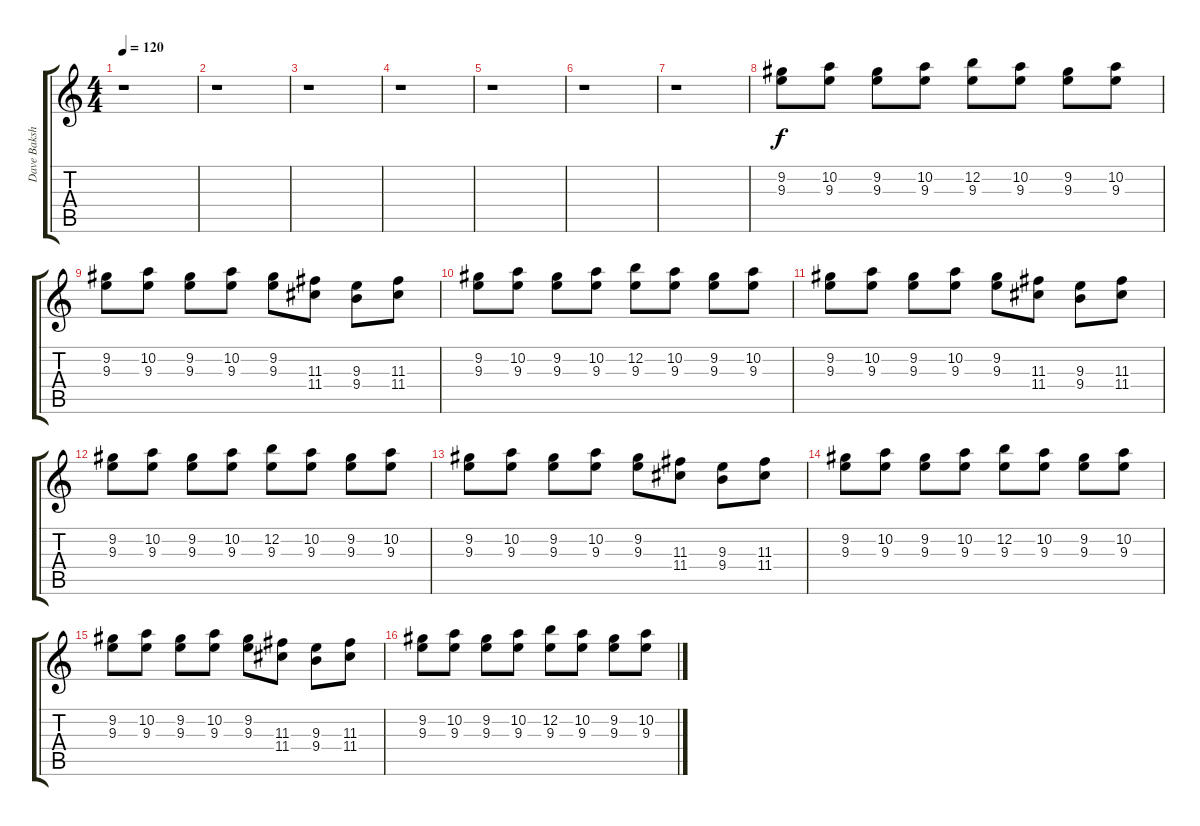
\track ("Dave Baksh (DAVE BROWNSOUND)" "Dave Baksh") {instrument overdrivenguitar}
\staff {score tabs}
\tuning (E4 B3 G3 D3 A2 E2) {hide}
\ts (4 4)
\tempo 120
\clef g2
\ks c
r.1{dy f} |
r.1 |
r.1 |
r.1 |
r.1 |
r.1 |
r.1 |
(9.2 9.3).8 (10.2 9.3).8 (9.2 9.3).8 (10.2 9.3).8 (12.2 9.3).8 (10.2 9.3).8 (9.2 9.3).8 (10.2 9.3).8 |
(9.2 9.3).8 (10.2 9.3).8 (9.2 9.3).8 (10.2 9.3).8 (9.2 9.3).8 (11.3 11.4).8 (9.3 9.4).8 (11.3 11.4).8 |
(9.2 9.3).8 (10.2 9.3).8 (9.2 9.3).8 (10.2 9.3).8 (12.2 9.3).8 (10.2 9.3).8 (9.2 9.3).8 (10.2 9.3).8 |
(9.2 9.3).8 (10.2 9.3).8 (9.2 9.3).8 (10.2 9.3).8 (9.2 9.3).8 (11.3 11.4).8 (9.3 9.4).8 (11.3 11.4).8 |
(9.2 9.3).8 (10.2 9.3).8 (9.2 9.3).8 (10.2 9.3).8 (12.2 9.3).8 (10.2 9.3).8 (9.2 9.3).8 (10.2 9.3).8 |
(9.2 9.3).8 (10.2 9.3).8 (9.2 9.3).8 (10.2 9.3).8 (9.2 9.3).8 (11.3 11.4).8 (9.3 9.4).8 (11.3 11.4).8 |
(9.2 9.3).8 (10.2 9.3).8 (9.2 9.3).8 (10.2 9.3).8 (12.2 9.3).8 (10.2 9.3).8 (9.2 9.3).8 (10.2 9.3).8 |
(9.2 9.3).8 (10.2 9.3).8 (9.2 9.3).8 (10.2 9.3).8 (9.2 9.3).8 (11.3 11.4).8 (9.3 9.4).8 (11.3 11.4).8 |
(9.2 9.3).8 (10.2 9.3).8 (9.2 9.3).8 (10.2 9.3).8 (12.2 9.3).8 (10.2 9.3).8 (9.2 9.3).8 (10.2 9.3).8
